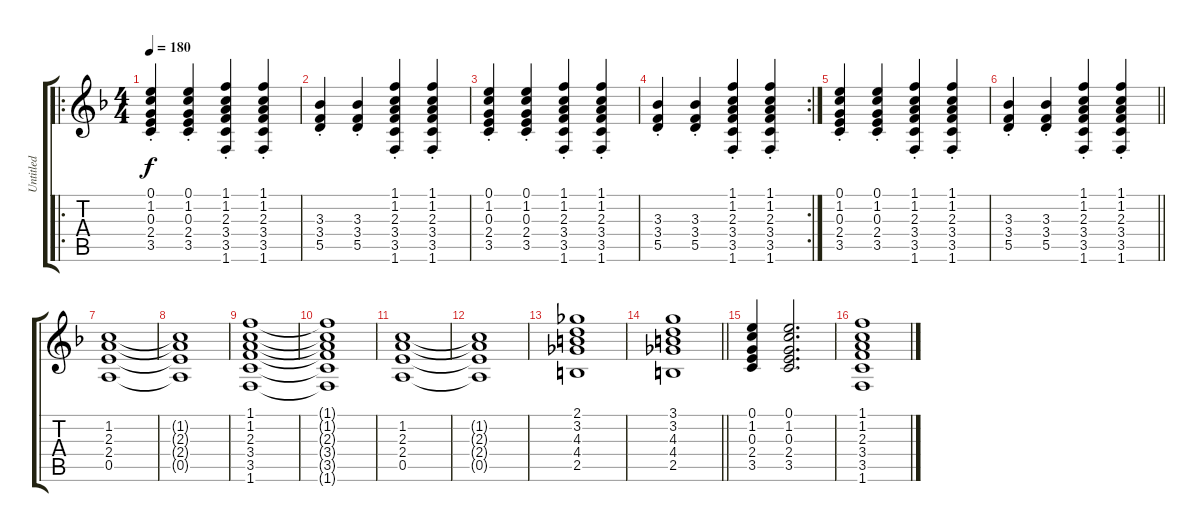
\track ("Untitled" "Untitled") {instrument electricguitarclean}
\staff {score tabs}
\tuning (E4 B3 G3 D3 A2 E2) {hide}
\ro
\ts (4 4)
\tempo 180
\clef g2
\ks f
(0.1{st} 1.2{st} 0.3{st} 2.4{st} 3.5{st}).4{dy f} (0.1{st} 1.2{st} 0.3{st} 2.4{st} 3.5{st}).4 (1.1{st} 1.2{st} 2.3{st} 3.4{st} 3.5{st} 1.6{st}).4 (1.1{st} 1.2{st} 2.3{st} 3.4{st} 3.5{st} 1.6{st}).4 |
(3.3{st} 3.4{st} 5.5{st}).4 (3.3{st} 3.4{st} 5.5{st}).4 (1.1{st} 1.2{st} 2.3{st} 3.4{st} 3.5{st} 1.6{st}).4 (1.1{st} 1.2{st} 2.3{st} 3.4{st} 3.5{st} 1.6{st}).4 |
(0.1{st} 1.2{st} 0.3{st} 2.4{st} 3.5{st}).4 (0.1{st} 1.2{st} 0.3{st} 2.4{st} 3.5{st}).4 (1.1{st} 1.2{st} 2.3{st} 3.4{st} 3.5{st} 1.6{st}).4 (1.1{st} 1.2{st} 2.3{st} 3.4{st} 3.5{st} 1.6{st}).4 |
\rc 2
(3.3{st} 3.4{st} 5.5{st}).4 (3.3{st} 3.4{st} 5.5{st}).4 (1.1{st} 1.2{st} 2.3{st} 3.4{st} 3.5{st} 1.6{st}).4 (1.1{st} 1.2{st} 2.3{st} 3.4{st} 3.5{st} 1.6{st}).4 |
(0.1{st} 1.2{st} 0.3{st} 2.4{st} 3.5{st}).4 (0.1{st} 1.2{st} 0.3{st} 2.4{st} 3.5{st}).4 (1.1{st} 1.2{st} 2.3{st} 3.4{st} 3.5{st} 1.6{st}).4 (1.1{st} 1.2{st} 2.3{st} 3.4{st} 3.5{st} 1.6{st}).4 |
\barLineRight lightlight
(3.3{st} 3.4{st} 5.5{st}).4 (3.3{st} 3.4{st} 5.5{st}).4 (1.1{st} 1.2{st} 2.3{st} 3.4{st} 3.5{st} 1.6{st}).4 (1.1{st} 1.2{st} 2.3{st} 3.4{st} 3.5{st} 1.6{st}).4 |
(1.2 2.3 2.4 0.5).1 |
(1.2{t} 2.3{t} 2.4{t} 0.5{t}).1 |
(1.1 1.2 2.3 3.4 3.5 1.6).1 |
(1.1{t} 1.2{t} 2.3{t} 3.4{t} 3.5{t} 1.6{t}).1 |
(1.2 2.3 2.4 0.5).1 |
(1.2{t} 2.3{t} 2.4{t} 0.5{t}).1 |
(2.1 3.2 4.3 4.4 2.5).1 |
\barLineRight lightlight
(3.1 3.2 4.3 4.4 2.5).1 |
(0.1 1.2 0.3 2.4 3.5).4 (0.1 1.2 0.3 2.4 3.5).2{d} |
(1.1 1.2 2.3 3.4 3.5 1.6).1
